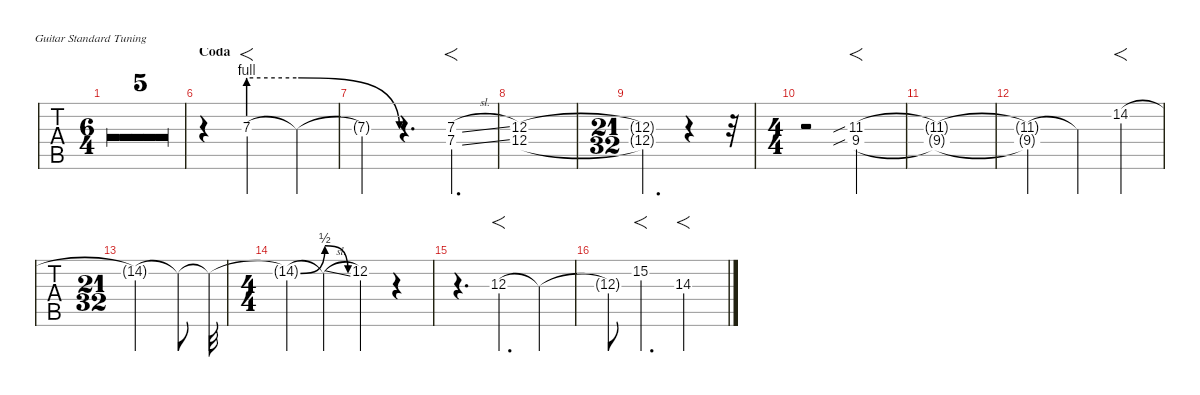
\defaultSystemsLayout 4
\hideDynamics
\bracketExtendMode nobrackets
\track ("Harmony Guitar (James)" " ") {defaultSystemsLayout 4 multiBarRest instrument distortionguitar}
\staff {tabs}
\tuning (E4 B3 G3 D3 A2 E2)
\ts (6 4)
\beaming (8 6 6)
\tempo 212
\clef g2
\ks c
r.1{d dy mf} |
\ts (4 4)
\beaming (8 2 2 2 2)
r.1 |
r.1 |
r.1 |
r.1 |
\section ("" "Coda")
r.4{instrument distortionguitar} 7.3{be (prebend 0 4 60 4)}.2{f} 7.3{be (release 0 4 15 0) t}.4 |
7.3{t}.4 r.4{d} (7.3{sl} 7.4{sl}).4{f d} |
(12.3 12.4).1 |
\ts (21 32)
\beaming (8 3 2)
(12.3{t} 12.4{t}).4{d} r.4 r.32 |
\ts (4 4)
\beaming (8 2 2 2 2)
r.2 (11.3{sib acc #} 9.4{sib}).2{f} |
(11.3{t acc #} 9.4{t}).1 |
(9.4{t} 11.3{t acc #}).2 11.3{t acc #}.4 14.2{acc #}.4{f} |
\ts (21 32)
\beaming (8 3 2)
14.2{t acc #}.2 14.2{t acc #}.8 14.2{t acc #}.32 |
\ts (4 4)
\beaming (8 2 2 2 2)
14.2{be (bend 0 0 7.8 2) t acc #}.4 14.2{be (release 0 2 15 0) sl t}.4 12.2.4 r.4 |
r.4{d} 12.3.4{f d} 12.3{t}.4 |
12.3{t}.8 15.2.4{f d} 14.3.2{f}
